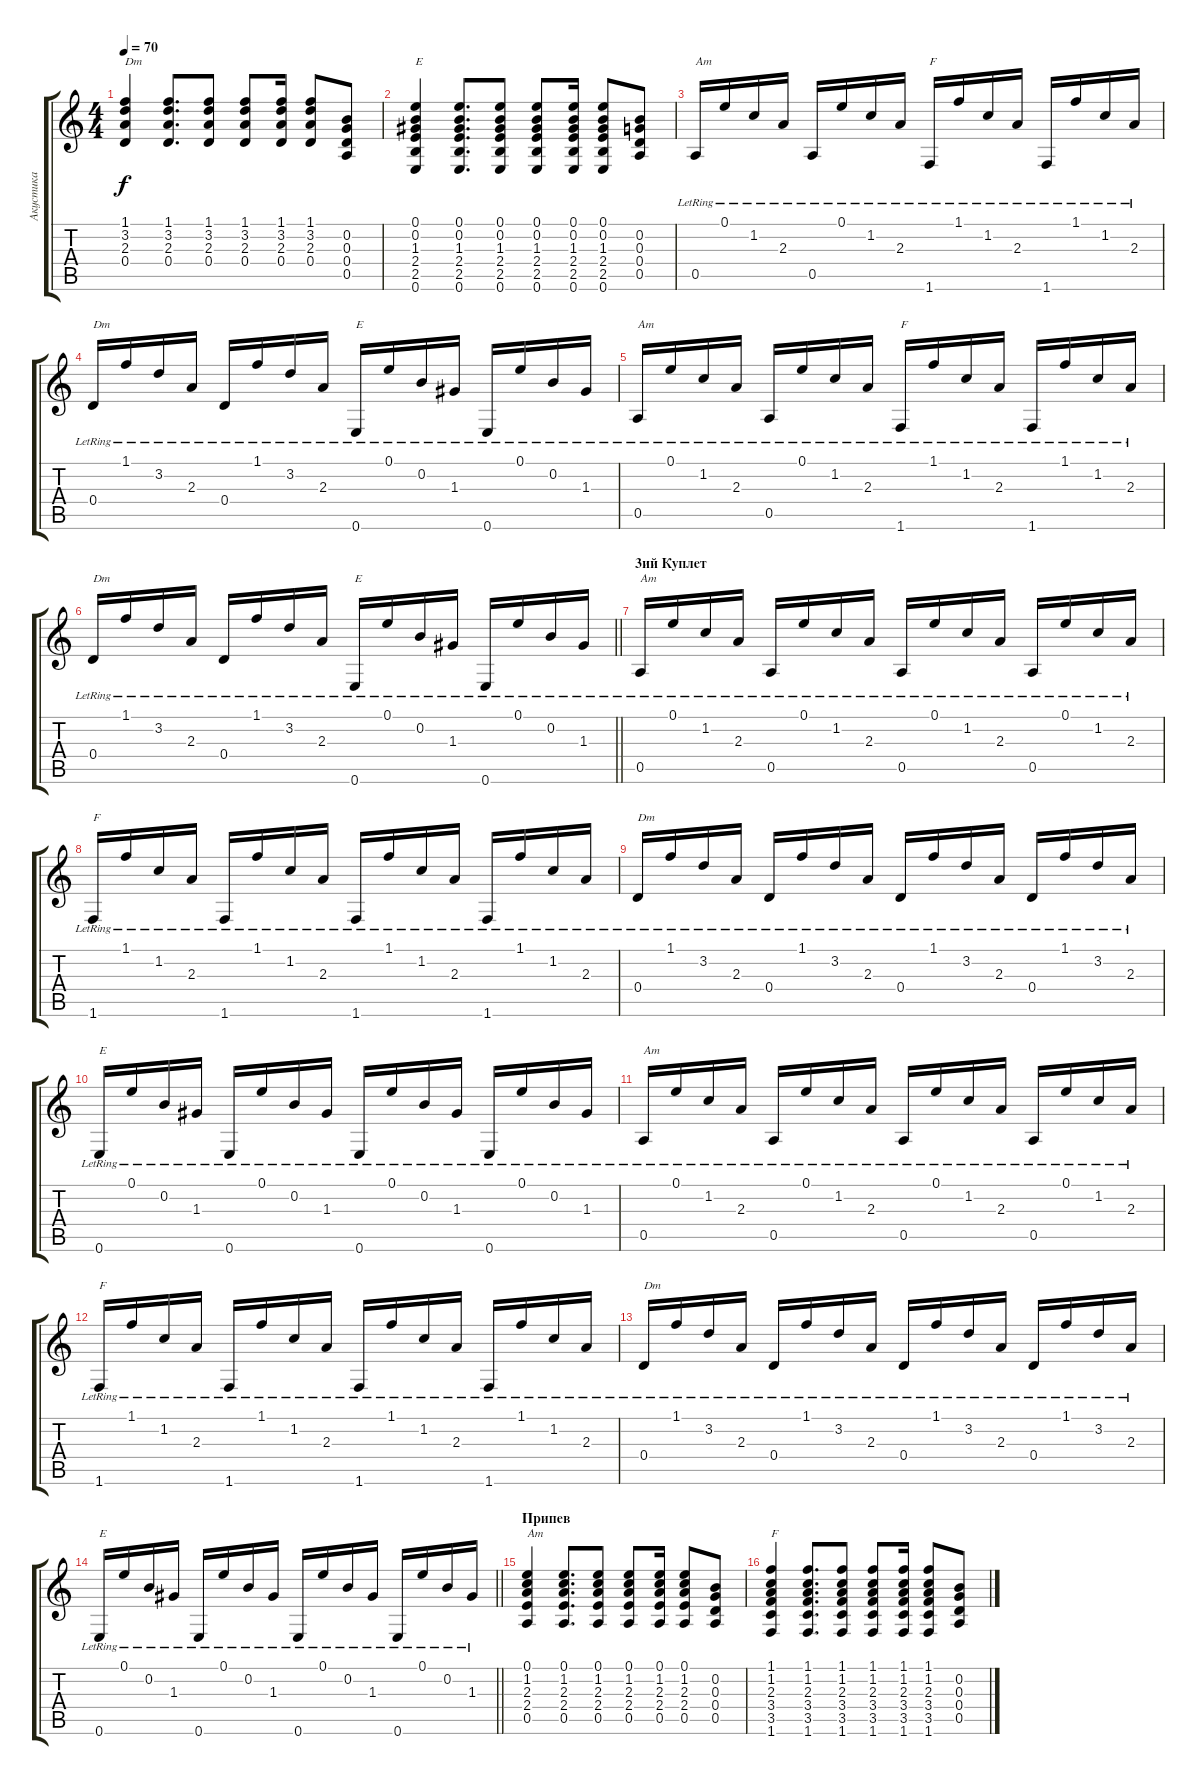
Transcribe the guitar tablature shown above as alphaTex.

\track ("Акустика" "Акустика") {instrument acousticguitarsteel}
\staff {score tabs}
\tuning (E4 B3 G3 D3 A2 E2) {hide}
\ts (4 4)
\tempo 70
\clef g2
\ks c
(1.1 3.2 2.3 0.4).4{txt "Dm" dy f} (1.1 3.2 2.3 0.4).8{d} (1.1 3.2 2.3 0.4).8 (1.1 3.2 2.3 0.4).8 (1.1 3.2 2.3 0.4).16 (1.1 3.2 2.3 0.4).8 (0.2 0.3 0.4 0.5).8 |
(0.1 0.2 1.3 2.4 2.5 0.6).4{txt "E"} (0.1 0.2 1.3 2.4 2.5 0.6).8{d} (0.1 0.2 1.3 2.4 2.5 0.6).8 (0.1 0.2 1.3 2.4 2.5 0.6).8 (0.1 0.2 1.3 2.4 2.5 0.6).16 (0.1 0.2 1.3 2.4 2.5 0.6).8 (0.2 0.3 0.4 0.5).8 |
0.5{lr}.16{txt "Am"} 0.1{lr}.16 1.2{lr}.16 2.3{lr}.16 0.5{lr}.16 0.1{lr}.16 1.2{lr}.16 2.3{lr}.16 1.6{lr}.16{txt "F"} 1.1{lr}.16 1.2{lr}.16 2.3{lr}.16 1.6{lr}.16 1.1{lr}.16 1.2{lr}.16 2.3{lr}.16 |
0.4{lr}.16{txt "Dm"} 1.1{lr}.16 3.2{lr}.16 2.3{lr}.16 0.4{lr}.16 1.1{lr}.16 3.2{lr}.16 2.3{lr}.16 0.6{lr}.16{txt "E"} 0.1{lr}.16 0.2{lr}.16 1.3{lr}.16 0.6{lr}.16 0.1{lr}.16 0.2{lr}.16 1.3{lr}.16 |
0.5{lr}.16{txt "Am"} 0.1{lr}.16 1.2{lr}.16 2.3{lr}.16 0.5{lr}.16 0.1{lr}.16 1.2{lr}.16 2.3{lr}.16 1.6{lr}.16{txt "F"} 1.1{lr}.16 1.2{lr}.16 2.3{lr}.16 1.6{lr}.16 1.1{lr}.16 1.2{lr}.16 2.3{lr}.16 |
\barLineRight lightlight
0.4{lr}.16{txt "Dm"} 1.1{lr}.16 3.2{lr}.16 2.3{lr}.16 0.4{lr}.16 1.1{lr}.16 3.2{lr}.16 2.3{lr}.16 0.6{lr}.16{txt "E"} 0.1{lr}.16 0.2{lr}.16 1.3{lr}.16 0.6{lr}.16 0.1{lr}.16 0.2{lr}.16 1.3{lr}.16 |
\section ("" "3ий Куплет")
0.5{lr}.16{txt "Am"} 0.1{lr}.16 1.2{lr}.16 2.3{lr}.16 0.5{lr}.16 0.1{lr}.16 1.2{lr}.16 2.3{lr}.16 0.5{lr}.16 0.1{lr}.16 1.2{lr}.16 2.3{lr}.16 0.5{lr}.16 0.1{lr}.16 1.2{lr}.16 2.3{lr}.16 |
1.6{lr}.16{txt "F"} 1.1{lr}.16 1.2{lr}.16 2.3{lr}.16 1.6{lr}.16 1.1{lr}.16 1.2{lr}.16 2.3{lr}.16 1.6{lr}.16 1.1{lr}.16 1.2{lr}.16 2.3{lr}.16 1.6{lr}.16 1.1{lr}.16 1.2{lr}.16 2.3{lr}.16 |
0.4{lr}.16{txt "Dm"} 1.1{lr}.16 3.2{lr}.16 2.3{lr}.16 0.4{lr}.16 1.1{lr}.16 3.2{lr}.16 2.3{lr}.16 0.4{lr}.16 1.1{lr}.16 3.2{lr}.16 2.3{lr}.16 0.4{lr}.16 1.1{lr}.16 3.2{lr}.16 2.3{lr}.16 |
0.6{lr}.16{txt "E"} 0.1{lr}.16 0.2{lr}.16 1.3{lr}.16 0.6{lr}.16 0.1{lr}.16 0.2{lr}.16 1.3{lr}.16 0.6{lr}.16 0.1{lr}.16 0.2{lr}.16 1.3{lr}.16 0.6{lr}.16 0.1{lr}.16 0.2{lr}.16 1.3{lr}.16 |
0.5{lr}.16{txt "Am"} 0.1{lr}.16 1.2{lr}.16 2.3{lr}.16 0.5{lr}.16 0.1{lr}.16 1.2{lr}.16 2.3{lr}.16 0.5{lr}.16 0.1{lr}.16 1.2{lr}.16 2.3{lr}.16 0.5{lr}.16 0.1{lr}.16 1.2{lr}.16 2.3{lr}.16 |
1.6{lr}.16{txt "F"} 1.1{lr}.16 1.2{lr}.16 2.3{lr}.16 1.6{lr}.16 1.1{lr}.16 1.2{lr}.16 2.3{lr}.16 1.6{lr}.16 1.1{lr}.16 1.2{lr}.16 2.3{lr}.16 1.6{lr}.16 1.1{lr}.16 1.2{lr}.16 2.3{lr}.16 |
0.4{lr}.16{txt "Dm"} 1.1{lr}.16 3.2{lr}.16 2.3{lr}.16 0.4{lr}.16 1.1{lr}.16 3.2{lr}.16 2.3{lr}.16 0.4{lr}.16 1.1{lr}.16 3.2{lr}.16 2.3{lr}.16 0.4{lr}.16 1.1{lr}.16 3.2{lr}.16 2.3{lr}.16 |
\barLineRight lightlight
0.6{lr}.16{txt "E"} 0.1{lr}.16 0.2{lr}.16 1.3{lr}.16 0.6{lr}.16 0.1{lr}.16 0.2{lr}.16 1.3{lr}.16 0.6{lr}.16 0.1{lr}.16 0.2{lr}.16 1.3{lr}.16 0.6{lr}.16 0.1{lr}.16 0.2{lr}.16 1.3{lr}.16 |
\section ("" "Припев")
(0.1 1.2 2.3 2.4 0.5).4{txt "Am"} (0.1 1.2 2.3 2.4 0.5).8{d} (0.1 1.2 2.3 2.4 0.5).8 (0.1 1.2 2.3 2.4 0.5).8 (0.1 1.2 2.3 2.4 0.5).16 (0.1 1.2 2.3 2.4 0.5).8 (0.2 0.3 0.4 0.5).8 |
(1.1 1.2 2.3 3.4 3.5 1.6).4{txt "F"} (1.1 1.2 2.3 3.4 3.5 1.6).8{d} (1.1 1.2 2.3 3.4 3.5 1.6).8 (1.1 1.2 2.3 3.4 3.5 1.6).8 (1.1 1.2 2.3 3.4 3.5 1.6).16 (1.1 1.2 2.3 3.4 3.5 1.6).8 (0.2 0.3 0.4 0.5).8
